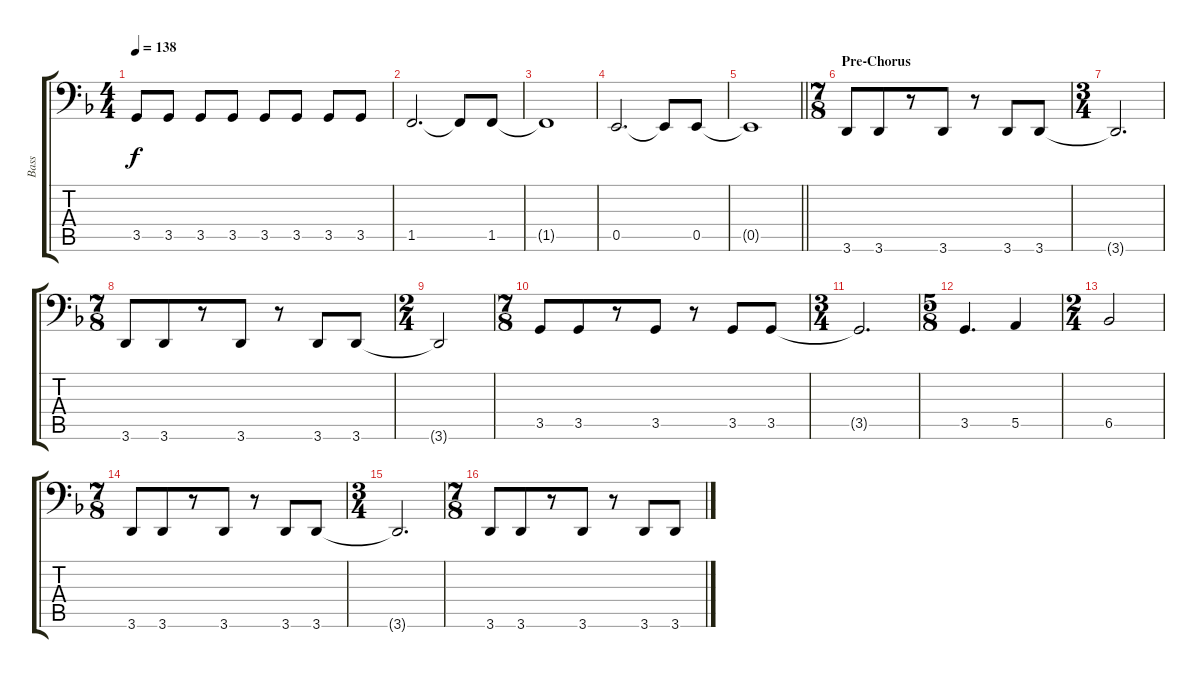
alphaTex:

\track ("Bass" "Bass") {instrument fretlessbass}
\staff {score tabs}
\tuning (C3 G2 D2 A1 E1 B0) {hide}
\ts (4 4)
\tempo 138
\clef f4
\ks f
3.5.8{dy f} 3.5.8 3.5.8 3.5.8 3.5.8 3.5.8 3.5.8 3.5.8 |
1.5.2{d} 1.5{t}.8 1.5.8 |
1.5{t}.1 |
0.5.2{d} 0.5{t}.8 0.5.8 |
\barLineRight lightlight
0.5{t}.1 |
\ts (7 8)
\section ("" "Pre-Chorus")
3.6.8 3.6.8 r.8 3.6.8 r.8 3.6.8 3.6.8 |
\ts (3 4)
3.6{t}.2{d} |
\ts (7 8)
3.6.8 3.6.8 r.8 3.6.8 r.8 3.6.8 3.6.8 |
\ts (2 4)
3.6{t}.2 |
\ts (7 8)
3.5.8 3.5.8 r.8 3.5.8 r.8 3.5.8 3.5.8 |
\ts (3 4)
3.5{t}.2{d} |
\ts (5 8)
3.5.4{d} 5.5.4 |
\ts (2 4)
6.5.2 |
\ts (7 8)
3.6.8 3.6.8 r.8 3.6.8 r.8 3.6.8 3.6.8 |
\ts (3 4)
3.6{t}.2{d} |
\ts (7 8)
3.6.8 3.6.8 r.8 3.6.8 r.8 3.6.8 3.6.8
